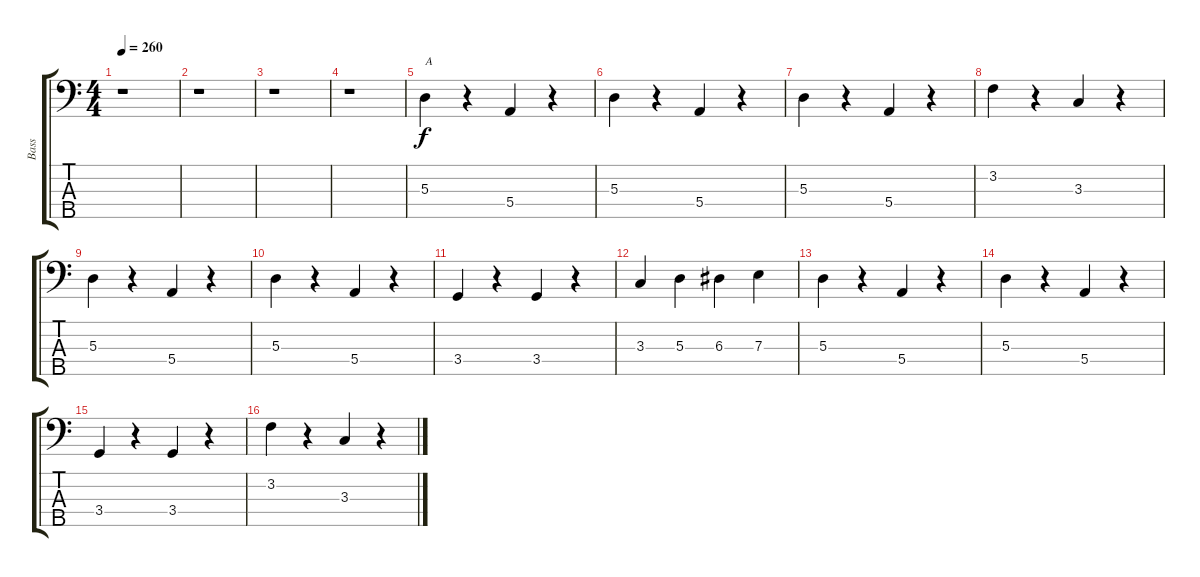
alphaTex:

\track ("Bass" "Bass") {instrument acousticbass}
\staff {score tabs}
\tuning (G2 D2 A1 E1 B0) {hide}
\ts (4 4)
\tempo 260
\clef f4
\ks c
r.1{dy f} |
r.1 |
r.1 |
r.1 |
5.3.4{txt "A"} r.4 5.4.4 r.4 |
5.3.4 r.4 5.4.4 r.4 |
5.3.4 r.4 5.4.4 r.4 |
3.2.4 r.4 3.3.4 r.4 |
5.3.4 r.4 5.4.4 r.4 |
5.3.4 r.4 5.4.4 r.4 |
3.4.4 r.4 3.4.4 r.4 |
3.3.4 5.3.4 6.3.4 7.3.4 |
5.3.4 r.4 5.4.4 r.4 |
5.3.4 r.4 5.4.4 r.4 |
3.4.4 r.4 3.4.4 r.4 |
3.2.4 r.4 3.3.4 r.4
